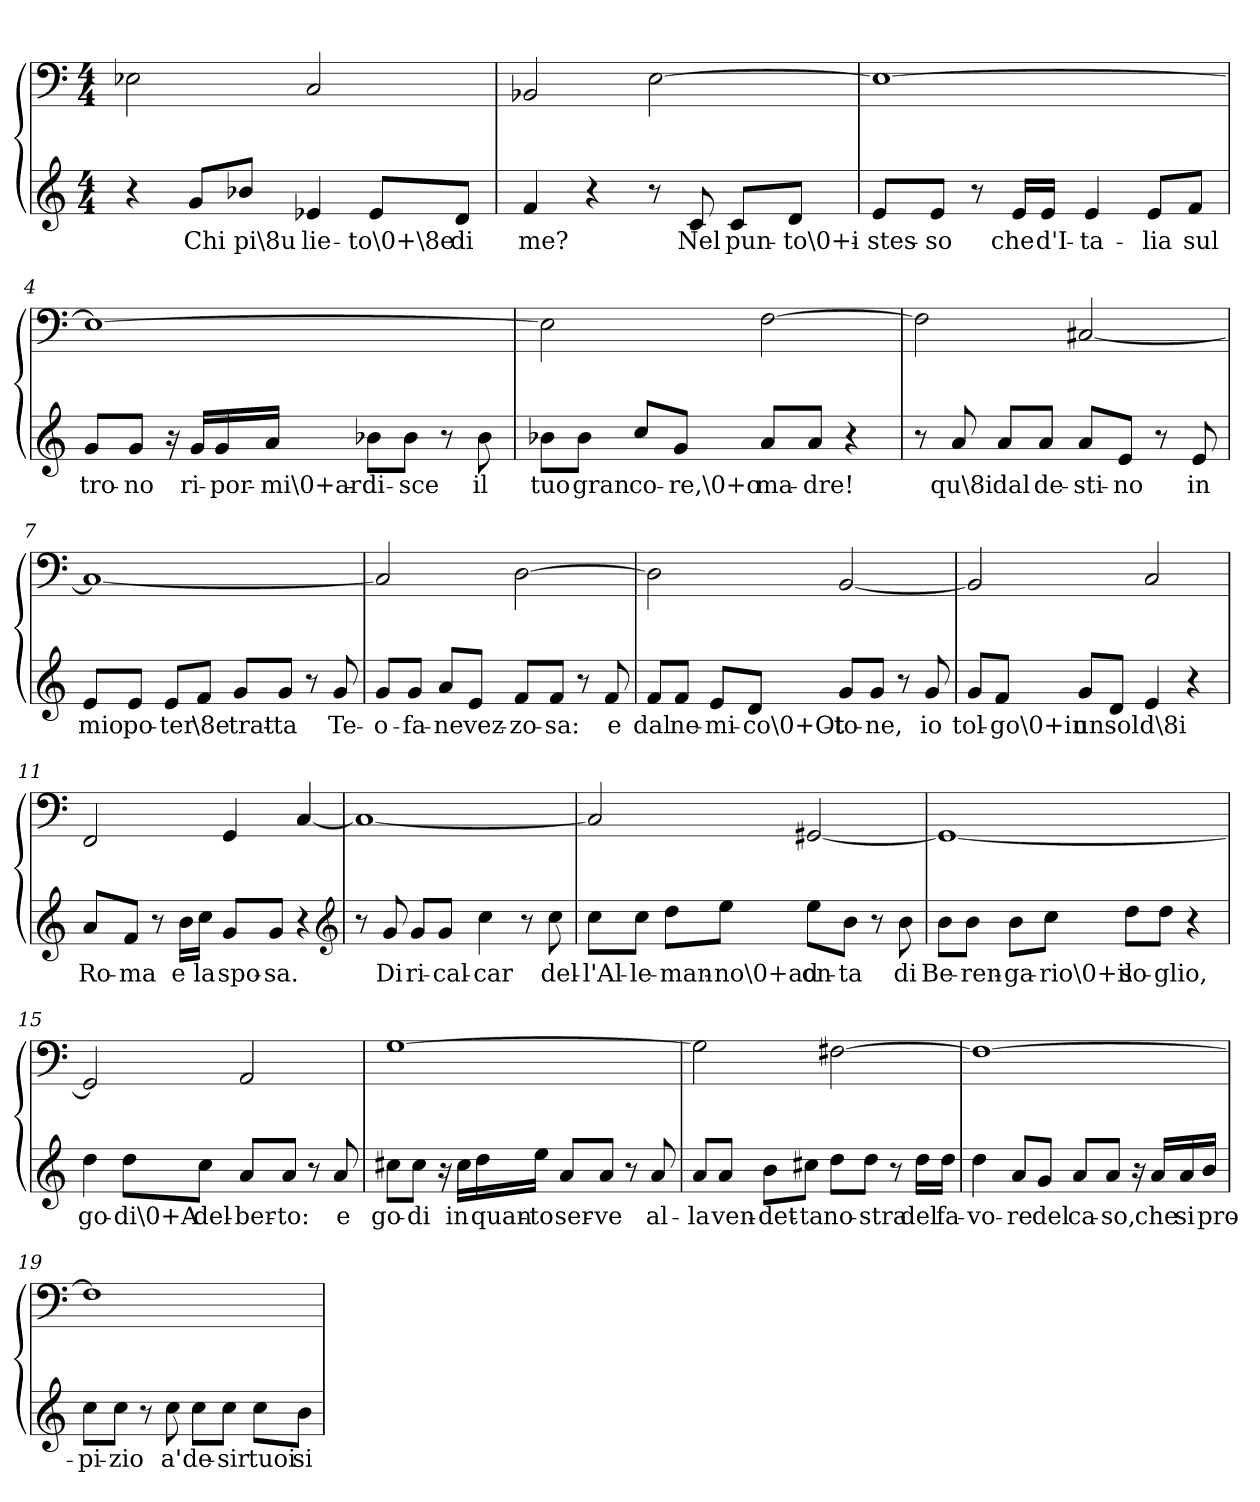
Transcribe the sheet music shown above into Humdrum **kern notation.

**kern	**text	**kern
*part1	*part1	*part1
*staff2	*staff2	*staff1
*clefG2	*	*clefF4
*k[]	*	*k[]
*a:	*	*a:
*M4/4	*	*M4/4
=1	=1	=1
4r	.	2E-X\
8g/L	Chi	.
8b-X/J	pi\8u	.
4e-X/	lie-	2C/
8e-/L	-to\0+\8e	.
8d/J	di	.
=2	=2	=2
4f/	me?	2BB-X/
4r	.	.
8r	.	[2E\
8c/	Nel	.
8c/L	pun-	.
8d/J	-to\0+i-	.
=3	=3	=3
8e/L	-stes-	1E\_
8e/J	-so	.
8r	.	.
16e/LL	che	.
16e/JJ	d'I-	.
4e/	-ta-	.
8e/L	-lia	.
8f/J	sul	.
=4	=4	=4
8g/L	tro-	1E\_
8g/J	-no	.
16r	.	.
16g/LL	ri-	.
16g/	-por-	.
16a/JJ	-mi\0+ar-	.
8b-X\L	-di-	.
8b-\J	-sce	.
8r	.	.
8b-\	il	.
=5	=5	=5
8b-X\L	tuo	2E\]
8b-\J	gran	.
8cc/L	co-	.
8g/J	-re,\0+o	.
8a/L	ma-	[2F\
8a/J	-dre!	.
4r	.	.
=6	=6	=6
8r	.	2F\]
8a/	qu\8i	.
8a/L	dal	.
8a/J	de-	.
8a/L	-sti-	[2C#X/
8e/J	-no	.
8r	.	.
8e/	in	.
=7	=7	=7
8e/L	mio	1C#/_
8e/J	po-	.
8e/L	-ter	.
8f/J	\8e	.
8g/L	trat-	.
8g/J	-ta	.
8r	.	.
8g/	Te-	.
=8	=8	=8
8g/L	-o-	2C#/]
8g/J	-fa-	.
8a/L	-ne	.
8e/J	vez-	.
8f/L	-zo-	[2D\
8f/J	-sa:	.
8r	.	.
8f/	e	.
=9	=9	=9
8f/L	dal	2D\]
8f/J	ne-	.
8e/L	-mi-	.
8d/J	-co\0+Ot-	.
8g/L	-to-	[2BB/
8g/J	-ne,	.
8r	.	.
8g/	io	.
=10	=10	=10
8g/L	tol-	2BB/]
8f/J	-go\0+in	.
8g/L	un	.
8d/J	sol	.
4e/	d\8i	2C/
4r	.	.
=11	=11	=11
8a/L	Ro-	2FF/
8f/J	-ma	.
8r	.	.
16b\LL	e	.
16cc\JJ	la	.
8g/L	spo-	4GG/
8g/J	-sa.	.
4r	.	[4C/
*clefG2	*	*
=12	=12	=12
8r	.	1C/_
8g/	Di	.
8g/L	ri-	.
8g/J	-cal-	.
4cc\	-car	.
8r	.	.
8cc\	del-	.
=13	=13	=13
8cc\L	-l'Al-	2C/]
8cc\J	-le-	.
8dd\L	-man-	.
8ee\J	-no\0+ad	.
8ee\L	on-	[2GG#X/
8b\J	-ta	.
8r	.	.
8b\	di	.
=14	=14	=14
8b\L	Be-	1GG#/_
8b\J	-ren-	.
8b\L	-ga-	.
8cc\J	-rio\0+il	.
8dd\L	so-	.
8dd\J	-glio,	.
4r	.	.
=15	=15	=15
4dd\	go-	2GG#/]
8dd\L	-di\0+A-	.
8cc\J	-del-	.
8a/L	-ber-	2AA/
8a/J	-to:	.
8r	.	.
8a/	e	.
=16	=16	=16
8cc#X\L	go-	[1G\
8cc#\J	-di	.
16r	.	.
16cc#\LL	in	.
16dd\	quan-	.
16ee\JJ	-to	.
8a/L	ser-	.
8a/J	-ve	.
8r	.	.
8a/	al-	.
=17	=17	=17
8a/L	-la	2G\]
8a/J	ven-	.
8b\L	-det-	.
8cc#X\J	-ta	.
8dd\L	no-	[2F#X\
8dd\J	-stra	.
8r	.	.
16dd\LL	del	.
16dd\JJ	fa-	.
=18	=18	=18
4dd\	-vo-	1F#\_
8a/L	-re	.
8g/J	del	.
8a/L	ca-	.
8a/J	-so,	.
16r	.	.
16a/LL	che	.
16a/	si	.
16b/JJ	pro-	.
=19	=19	=19
8cc\L	-pi-	1F#\]
8cc\J	-zio	.
8r	.	.
8cc\	a'	.
8cc\L	de-	.
8cc\J	-sir	.
8cc\L	tuoi	.
8b\J	si	.
=	=	=
*-	*-	*-
